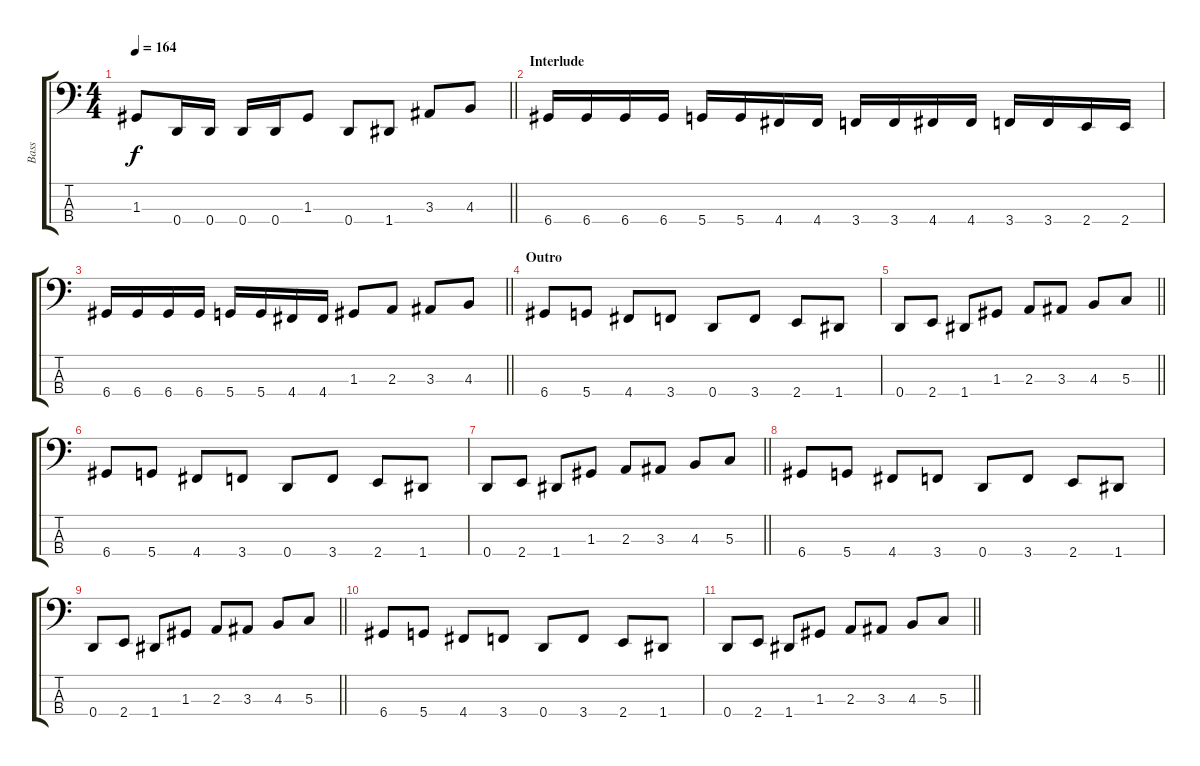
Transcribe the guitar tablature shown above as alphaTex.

\track ("Bass" "Bass") {instrument electricbasspick}
\staff {score tabs}
\tuning (F2 C2 G1 D1) {hide}
\ts (4 4)
\tempo 164
\clef f4
\barLineRight lightlight
\ks c
1.3.8{dy f} 0.4.16 0.4.16 0.4.16 0.4.16 1.3.8 0.4.8 1.4.8 3.3.8 4.3.8 |
\section ("" "Interlude")
6.4.16 6.4.16 6.4.16 6.4.16 5.4.16 5.4.16 4.4.16 4.4.16 3.4.16 3.4.16 4.4.16 4.4.16 3.4.16 3.4.16 2.4.16 2.4.16 |
\barLineRight lightlight
6.4.16 6.4.16 6.4.16 6.4.16 5.4.16 5.4.16 4.4.16 4.4.16 1.3.8 2.3.8 3.3.8 4.3.8 |
\section ("" "Outro")
6.4.8 5.4.8 4.4.8 3.4.8 0.4.8 3.4.8 2.4.8 1.4.8 |
\barLineRight lightlight
0.4.8 2.4.8 1.4.8 1.3.8 2.3.8 3.3.8 4.3.8 5.3.8 |
6.4.8 5.4.8 4.4.8 3.4.8 0.4.8 3.4.8 2.4.8 1.4.8 |
\barLineRight lightlight
0.4.8 2.4.8 1.4.8 1.3.8 2.3.8 3.3.8 4.3.8 5.3.8 |
6.4.8 5.4.8 4.4.8 3.4.8 0.4.8 3.4.8 2.4.8 1.4.8 |
\barLineRight lightlight
0.4.8 2.4.8 1.4.8 1.3.8 2.3.8 3.3.8 4.3.8 5.3.8 |
6.4.8 5.4.8 4.4.8 3.4.8 0.4.8 3.4.8 2.4.8 1.4.8 |
\barLineRight lightlight
0.4.8 2.4.8 1.4.8 1.3.8 2.3.8 3.3.8 4.3.8 5.3.8
